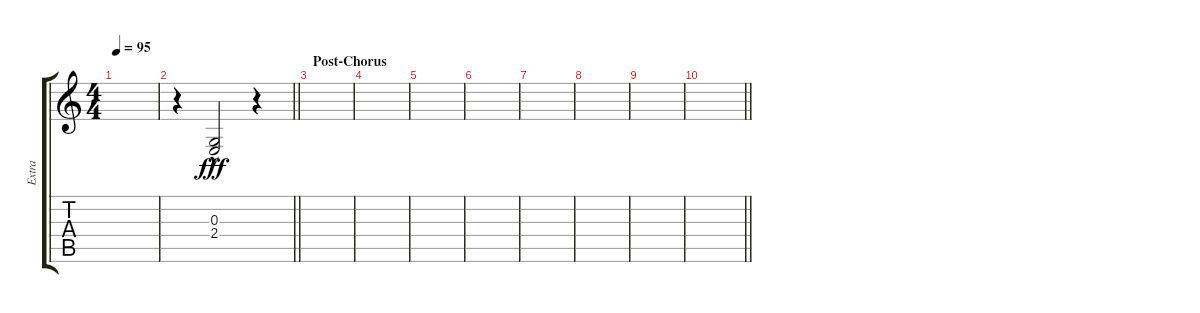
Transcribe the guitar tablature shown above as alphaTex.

\track ("Extra" "Extra") {instrument pad3polysynth}
\staff {score tabs}
\tuning (E4 B3 G3 D3 A2 E2) {hide}
\ts (4 4)
\tempo 95
\clef g2
\ks c
|
\barLineRight lightlight
r.4 (0.3 2.4{hac}).2{dy fff instrument reversecymbal} r.4 |
\section ("" "Post-Chorus")
|
|
|
|
|
|
|
\barLineRight lightlight
